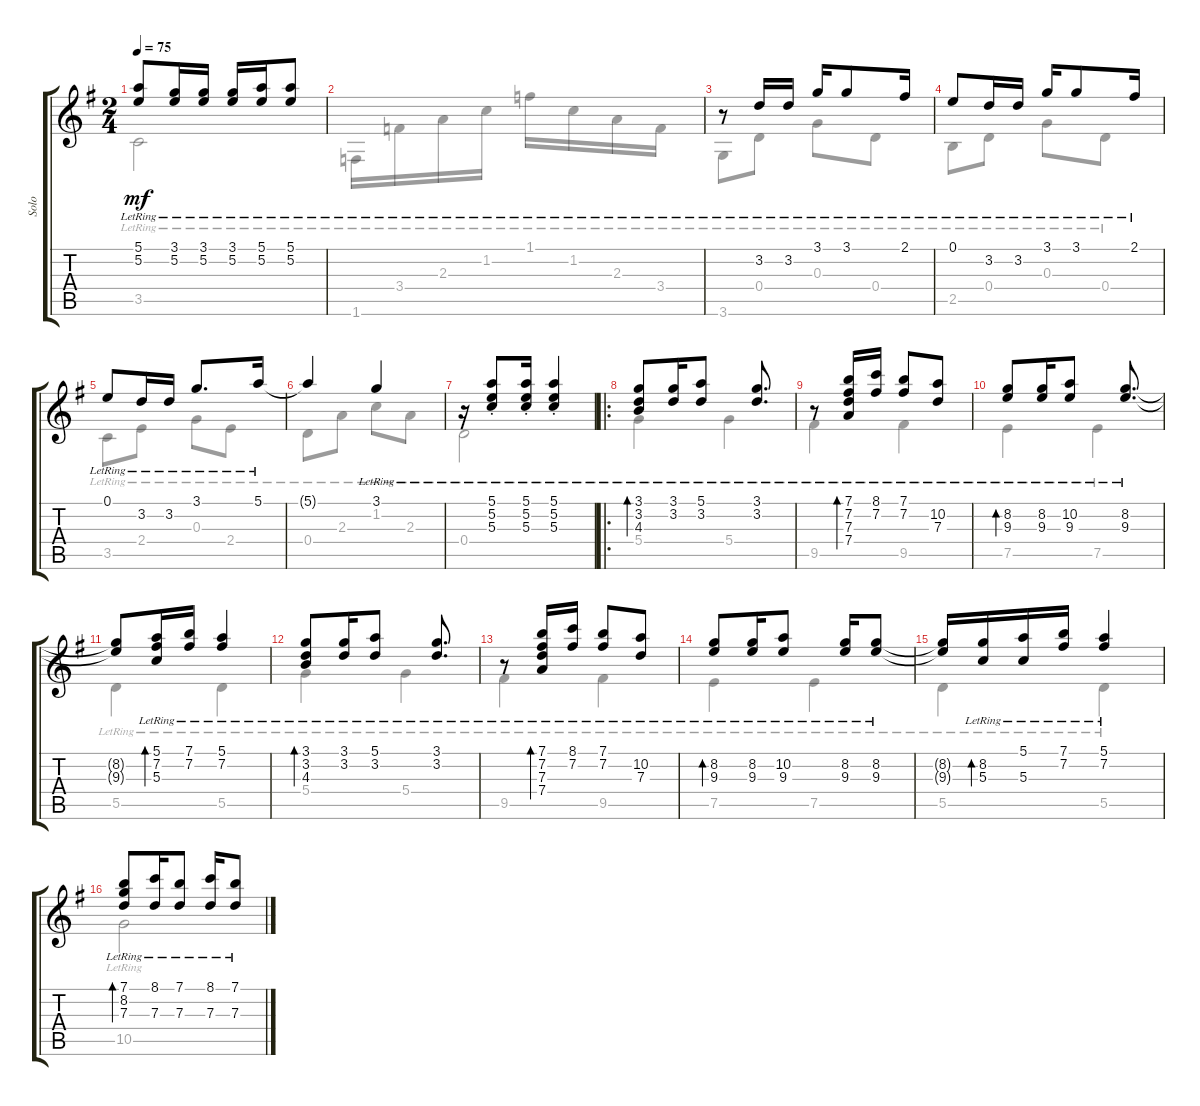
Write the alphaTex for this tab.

\track ("Solo" "Solo") {instrument acousticguitarnylon}
\staff {score tabs}
\tuning (E4 B3 G3 D3 A2 E2) {hide}
\voice
\ts (2 4)
\tempo 75
\clef g2
\ks g
(5.1{lr} 5.2{lr}).8{dy mf} (3.1{lr} 5.2{lr}).16 (3.1{lr} 5.2{lr}).16 (3.1{lr} 5.2{lr}).16 (5.1{lr} 5.2{lr}).16 (5.1{lr} 5.2{lr}).8 |
|
r.8 3.2{lr}.16 3.2{lr}.16 3.1{lr}.16 3.1{lr}.8 2.1{lr}.16 |
0.1{lr}.8 3.2{lr}.16 3.2{lr}.16 3.1{lr}.16 3.1{lr}.8 2.1{lr}.16 |
0.1{lr}.8 3.2{lr}.16 3.2{lr}.16 3.1{lr}.8{d} 5.1{lr}.16 |
5.1{t}.4 3.1{lr}.4 |
r.16 (5.1{st lr} 5.2{st lr} 5.3{lr}).8 (5.1{st lr} 5.2{st lr} 5.3{st lr}).16 (5.1{st lr} 5.2{st lr} 5.3{st lr}).4 |
\ro
(3.1{lr} 3.2{lr} 4.3{lr}).8{bd 60} (3.1{lr} 3.2{lr}).16 (5.1{lr} 3.2{lr}).8 (3.1{lr} 3.2{lr}).8{d} |
r.8 (7.1{lr} 7.2{lr} 7.3{lr} 7.4{lr}).16{bd 60} (8.1{lr} 7.2{lr}).16 (7.1{lr} 7.2{lr}).8 (10.2{lr} 7.3{lr}).8 |
(8.2{lr} 9.3{lr}).8{bd 60} (8.2{lr} 9.3{lr}).16 (10.2{lr} 9.3{lr}).8 (8.2{lr} 9.3{lr}).8{d} |
(8.2{t} 9.3{t}).8 (5.1{lr} 7.2{lr} 5.3{lr}).16{bd 60} (7.1{lr} 7.2{lr}).16 (5.1{lr} 7.2{lr}).4 |
(3.1{lr} 3.2{lr} 4.3{lr}).8{bd 60} (3.1{lr} 3.2{lr}).16 (5.1{lr} 3.2{lr}).8 (3.1{lr} 3.2{lr}).8{d} |
r.8 (7.1{lr} 7.2{lr} 7.3{lr} 7.4{lr}).16{bd 60} (8.1{lr} 7.2{lr}).16 (7.1{lr} 7.2{lr}).8 (10.2{lr} 7.3{lr}).8 |
(8.2{lr} 9.3{lr}).8{bd 60} (8.2{lr} 9.3{lr}).16 (10.2{lr} 9.3{lr}).8 (8.2{lr} 9.3{lr}).16 (8.2{lr} 9.3{lr}).8 |
(8.2{t} 9.3{t}).16 (8.2{lr} 5.3{lr}).16{bd 60} (5.1{lr} 5.3{lr}).16 (7.1{lr} 7.2{lr}).16 (5.1{lr} 7.2{lr}).4 |
(7.1{lr} 8.2{lr} 7.3{lr}).8{bd 60} (8.1{lr} 7.3{lr}).16 (7.1{lr} 7.3{lr}).8 (8.1{lr} 7.3{lr}).16 (7.1{lr} 7.3{lr}).8
\voice
\clef g2
\ottava regular
\simile none
\ks g
3.5{lr}.2{dy mf} |
1.6{lr}.16 3.4{lr}.16 2.3{lr}.16 1.2{lr}.16 1.1{lr}.16 1.2{lr}.16 2.3{lr}.16 3.4{lr}.16 |
3.6{lr}.8 0.4{lr}.8 0.3{lr}.8 0.4{lr}.8 |
2.5{lr}.8 0.4{lr}.8 0.3{lr}.8 0.4{lr}.8 |
3.5{lr}.8 2.4{lr}.8 0.3{lr}.8 2.4{lr}.8 |
0.4{lr}.8 2.3{lr}.8 1.2{lr}.8 2.3{lr}.8 |
0.4{lr}.2 |
5.4{lr}.4 5.4{lr}.4 |
9.5{lr}.4 9.5{lr}.4 |
7.5{lr}.4 7.5{lr}.4 |
5.5{lr}.4 5.5{lr}.4 |
5.4{lr}.4 5.4{lr}.4 |
9.5{lr}.4 9.5{lr}.4 |
7.5{lr}.4 7.5{lr}.4 |
5.5{lr}.4 5.5{lr}.4 |
10.5{lr}.2
